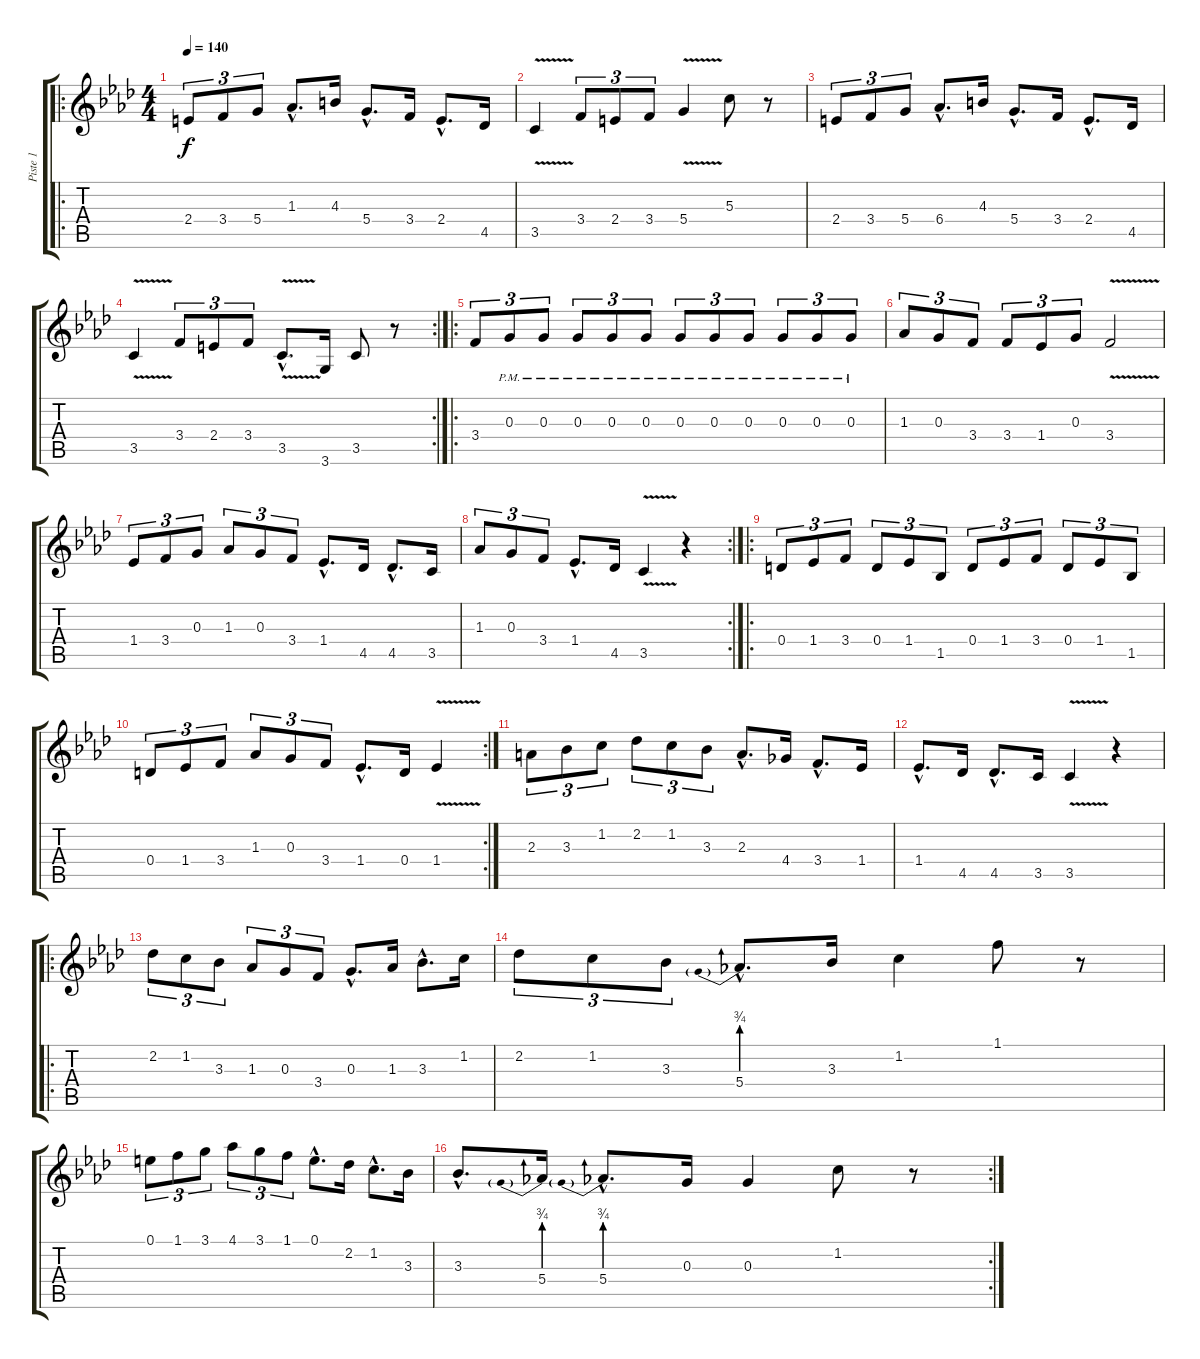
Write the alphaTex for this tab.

\track ("Piste 1" "Piste 1") {instrument distortionguitar}
\staff {score tabs}
\tuning (E4 B3 G3 D3 A2 E2) {hide}
\ro
\ts (4 4)
\tempo 140
\clef g2
\ks ab
2.4.8{tu (3 2) dy f instrument distortionguitar} 3.4.8{tu (3 2)} 5.4.8{tu (3 2)} 1.3{hac}.8{d} 4.3.16 5.4{hac}.8{d} 3.4.16 2.4{hac}.8{d} 4.5.16 |
3.5{v}.4 3.4.8{tu (3 2)} 2.4.8{tu (3 2)} 3.4.8{tu (3 2)} 5.4{v}.4 5.3.8 r.8 |
2.4.8{tu (3 2)} 3.4.8{tu (3 2)} 5.4.8{tu (3 2)} 6.4{hac}.8{d} 4.3.16 5.4{hac}.8{d} 3.4.16 2.4{hac}.8{d} 4.5.16 |
\rc 2
3.5{v}.4 3.4.8{tu (3 2)} 2.4.8{tu (3 2)} 3.4.8{tu (3 2)} 3.5{v hac}.8{d} 3.6.16 3.5.8 r.8 |
\ro
3.4.8{tu (3 2)} 0.3{pm}.8{tu (3 2)} 0.3{pm}.8{tu (3 2)} 0.3{pm}.8{tu (3 2)} 0.3{pm}.8{tu (3 2)} 0.3{pm}.8{tu (3 2)} 0.3{pm}.8{tu (3 2)} 0.3{pm}.8{tu (3 2)} 0.3{pm}.8{tu (3 2)} 0.3{pm}.8{tu (3 2)} 0.3{pm}.8{tu (3 2)} 0.3{pm}.8{tu (3 2)} |
1.3.8{tu (3 2)} 0.3.8{tu (3 2)} 3.4.8{tu (3 2)} 3.4.8{tu (3 2)} 1.4.8{tu (3 2)} 0.3.8{tu (3 2)} 3.4{v}.2 |
1.4.8{tu (3 2)} 3.4.8{tu (3 2)} 0.3.8{tu (3 2)} 1.3.8{tu (3 2)} 0.3.8{tu (3 2)} 3.4.8{tu (3 2)} 1.4{hac}.8{d} 4.5.16 4.5{hac}.8{d} 3.5.16 |
\rc 2
1.3.8{tu (3 2)} 0.3.8{tu (3 2)} 3.4.8{tu (3 2)} 1.4{hac}.8{d} 4.5.16 3.5{v}.4 r.4 |
\ro
0.4.8{tu (3 2)} 1.4.8{tu (3 2)} 3.4.8{tu (3 2)} 0.4.8{tu (3 2)} 1.4.8{tu (3 2)} 1.5.8{tu (3 2)} 0.4.8{tu (3 2)} 1.4.8{tu (3 2)} 3.4.8{tu (3 2)} 0.4.8{tu (3 2)} 1.4.8{tu (3 2)} 1.5.8{tu (3 2)} |
\rc 2
0.4.8{tu (3 2)} 1.4.8{tu (3 2)} 3.4.8{tu (3 2)} 1.3.8{tu (3 2)} 0.3.8{tu (3 2)} 3.4.8{tu (3 2)} 1.4{hac}.8{d} 0.4.16 1.4{v}.4 |
2.3.8{tu (3 2)} 3.3.8{tu (3 2)} 1.2.8{tu (3 2)} 2.2.8{tu (3 2)} 1.2.8{tu (3 2)} 3.3.8{tu (3 2)} 2.3{hac}.8{d} 4.4.16 3.4{hac}.8{d} 1.4.16 |
1.4{hac}.8{d} 4.5.16 4.5{hac}.8{d} 3.5.16 3.5{v}.4 r.4 |
\ro
2.2.8{tu (3 2)} 1.2.8{tu (3 2)} 3.3.8{tu (3 2)} 1.3.8{tu (3 2)} 0.3.8{tu (3 2)} 3.4.8{tu (3 2)} 0.3{hac}.8{d} 1.3.16 3.3{hac}.8{d} 1.2.16 |
2.2.8{tu (3 2)} 1.2.8{tu (3 2)} 3.3.8{tu (3 2)} 5.4{be (prebend 0 3 60 3) hac}.8{d} 3.3.16 1.2.4 1.1.8 r.8 |
0.1.8{tu (3 2)} 1.1.8{tu (3 2)} 3.1.8{tu (3 2)} 4.1.8{tu (3 2)} 3.1.8{tu (3 2)} 1.1.8{tu (3 2)} 0.1{hac}.8{d} 2.2.16 1.2{hac}.8{d} 3.3.16 |
\rc 2
3.3{hac}.8{d} 5.4{be (prebend 0 3 60 3)}.16 5.4{be (prebend 0 3 60 3) hac}.8{d} 0.3.16 0.3.4 1.2.8 r.8
